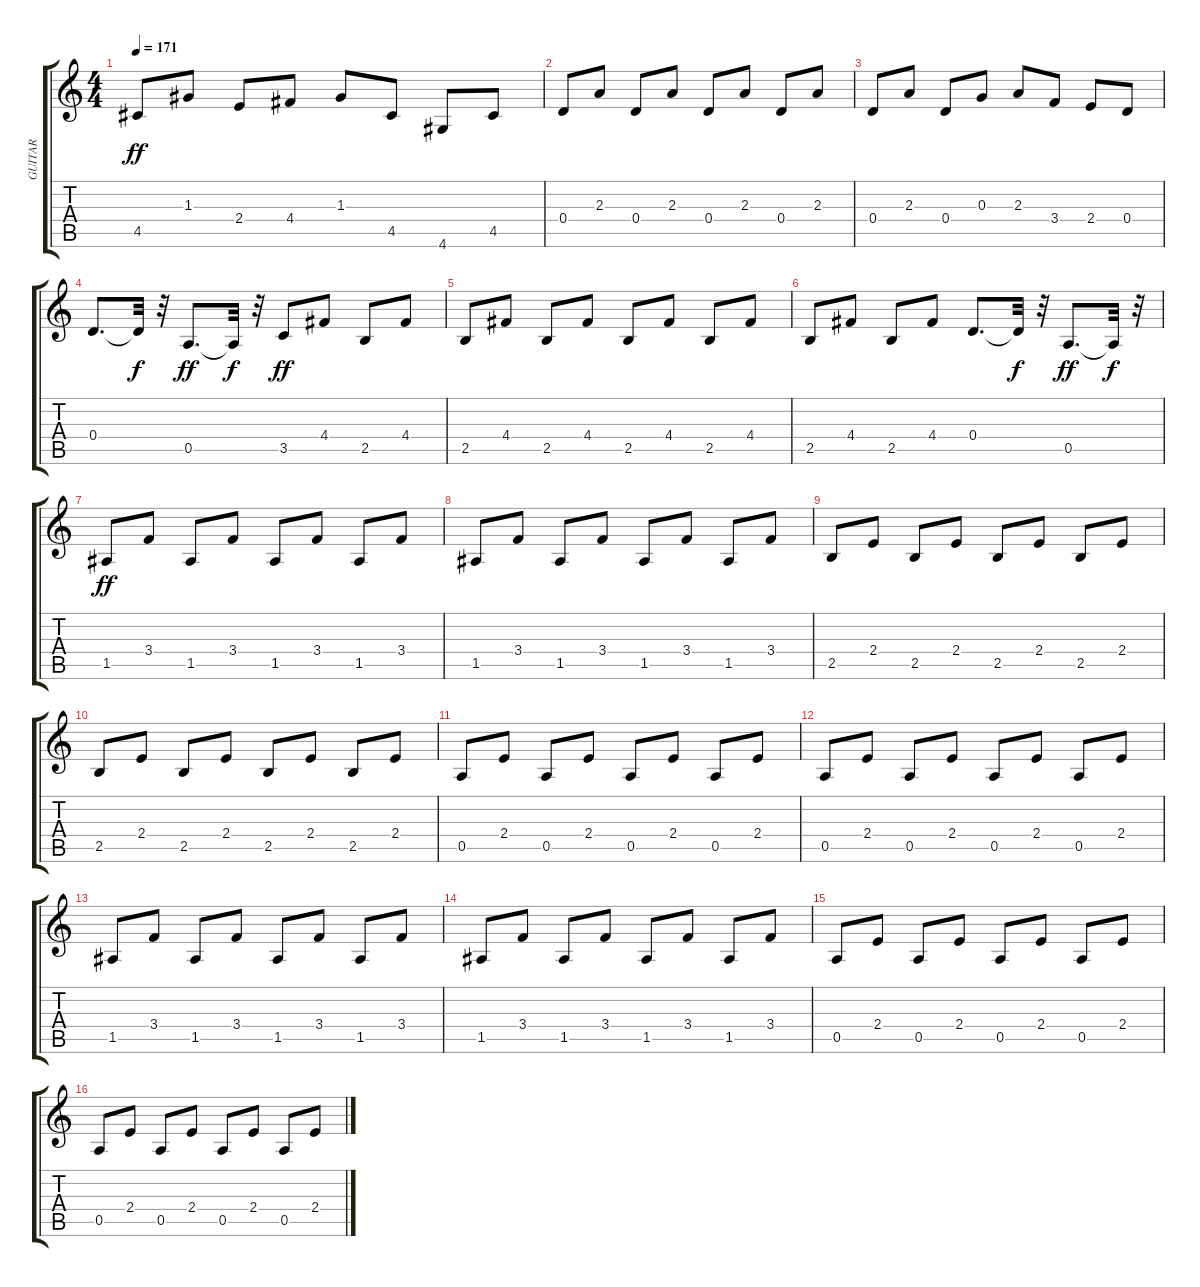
\track ("GUITAR" "GUITAR") {instrument electricguitarjazz}
\staff {score tabs}
\tuning (E4 B3 G3 D3 A2 E2) {hide}
\ts (4 4)
\tempo 171
\clef g2
\ks c
4.5.8{dy ff} 1.3.8 2.4.8 4.4.8 1.3.8 4.5.8 4.6.8 4.5.8 |
0.4.8 2.3.8 0.4.8 2.3.8 0.4.8 2.3.8 0.4.8 2.3.8 |
0.4.8 2.3.8 0.4.8 0.3.8 2.3.8 3.4.8 2.4.8 0.4.8 |
0.4.8{d} 0.4{t}.32{dy f} r.32 0.5.8{d dy ff} 0.5{t}.32{dy f} r.32 3.5.8{dy ff} 4.4.8 2.5.8 4.4.8 |
2.5.8 4.4.8 2.5.8 4.4.8 2.5.8 4.4.8 2.5.8 4.4.8 |
2.5.8 4.4.8 2.5.8 4.4.8 0.4.8{d} 0.4{t}.32{dy f} r.32 0.5.8{d dy ff} 0.5{t}.32{dy f} r.32 |
1.5.8{dy ff} 3.4.8 1.5.8 3.4.8 1.5.8 3.4.8 1.5.8 3.4.8 |
1.5.8 3.4.8 1.5.8 3.4.8 1.5.8 3.4.8 1.5.8 3.4.8 |
2.5.8 2.4.8 2.5.8 2.4.8 2.5.8 2.4.8 2.5.8 2.4.8 |
2.5.8 2.4.8 2.5.8 2.4.8 2.5.8 2.4.8 2.5.8 2.4.8 |
0.5.8 2.4.8 0.5.8 2.4.8 0.5.8 2.4.8 0.5.8 2.4.8 |
0.5.8 2.4.8 0.5.8 2.4.8 0.5.8 2.4.8 0.5.8 2.4.8 |
1.5.8 3.4.8 1.5.8 3.4.8 1.5.8 3.4.8 1.5.8 3.4.8 |
1.5.8 3.4.8 1.5.8 3.4.8 1.5.8 3.4.8 1.5.8 3.4.8 |
0.5.8 2.4.8 0.5.8 2.4.8 0.5.8 2.4.8 0.5.8 2.4.8 |
0.5.8 2.4.8 0.5.8 2.4.8 0.5.8 2.4.8 0.5.8 2.4.8
